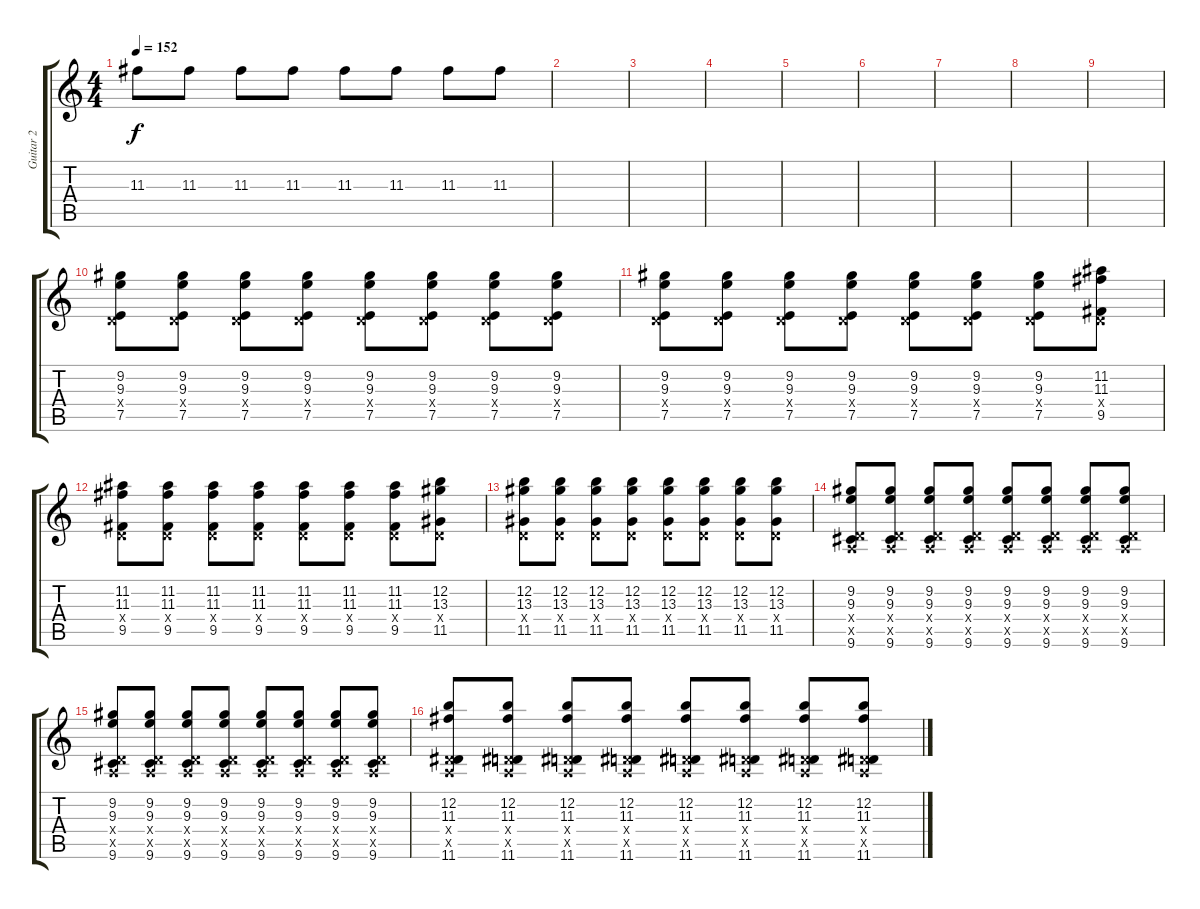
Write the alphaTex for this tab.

\track ("Guitar 2" "Guitar 2") {instrument electricguitarjazz}
\staff {score tabs}
\tuning (E4 B3 G3 D3 A2 E2) {hide}
\ts (4 4)
\tempo 152
\clef g2
\ks c
11.3.8{dy f} 11.3.8 11.3.8 11.3.8 11.3.8 11.3.8 11.3.8 11.3.8 |
|
|
|
|
|
|
|
|
(9.2 9.3 0.4{x} 7.5).8{volume 10} (9.2 9.3 0.4{x} 7.5).8 (9.2 9.3 0.4{x} 7.5).8 (9.2 9.3 0.4{x} 7.5).8 (9.2 9.3 0.4{x} 7.5).8 (9.2 9.3 0.4{x} 7.5).8 (9.2 9.3 0.4{x} 7.5).8 (9.2 9.3 0.4{x} 7.5).8 |
(9.2 9.3 0.4{x} 7.5).8 (9.2 9.3 0.4{x} 7.5).8 (9.2 9.3 0.4{x} 7.5).8 (9.2 9.3 0.4{x} 7.5).8 (9.2 9.3 0.4{x} 7.5).8 (9.2 9.3 0.4{x} 7.5).8 (9.2 9.3 0.4{x} 7.5).8 (11.2 11.3 0.4{x} 9.5).8 |
(11.2 11.3 0.4{x} 9.5).8 (11.2 11.3 0.4{x} 9.5).8 (11.2 11.3 0.4{x} 9.5).8 (11.2 11.3 0.4{x} 9.5).8 (11.2 11.3 0.4{x} 9.5).8 (11.2 11.3 0.4{x} 9.5).8 (11.2 11.3 0.4{x} 9.5).8 (12.2 13.3 0.4{x} 11.5).8 |
(12.2 13.3 0.4{x} 11.5).8 (12.2 13.3 0.4{x} 11.5).8 (12.2 13.3 0.4{x} 11.5).8 (12.2 13.3 0.4{x} 11.5).8 (12.2 13.3 0.4{x} 11.5).8 (12.2 13.3 0.4{x} 11.5).8 (12.2 13.3 0.4{x} 11.5).8 (12.2 13.3 0.4{x} 11.5).8 |
(9.2 9.3 0.4{x} 0.5{x} 9.6).8 (9.2 9.3 0.4{x} 0.5{x} 9.6).8 (9.2 9.3 0.4{x} 0.5{x} 9.6).8 (9.2 9.3 0.4{x} 0.5{x} 9.6).8 (9.2 9.3 0.4{x} 0.5{x} 9.6).8 (9.2 9.3 0.4{x} 0.5{x} 9.6).8 (9.2 9.3 0.4{x} 0.5{x} 9.6).8 (9.2 9.3 0.4{x} 0.5{x} 9.6).8 |
(9.2 9.3 0.4{x} 0.5{x} 9.6).8 (9.2 9.3 0.4{x} 0.5{x} 9.6).8 (9.2 9.3 0.4{x} 0.5{x} 9.6).8 (9.2 9.3 0.4{x} 0.5{x} 9.6).8 (9.2 9.3 0.4{x} 0.5{x} 9.6).8 (9.2 9.3 0.4{x} 0.5{x} 9.6).8 (9.2 9.3 0.4{x} 0.5{x} 9.6).8 (9.2 9.3 0.4{x} 0.5{x} 9.6).8 |
(12.2 11.3 0.4{x} 0.5{x} 11.6).8 (12.2 11.3 0.4{x} 0.5{x} 11.6).8 (12.2 11.3 0.4{x} 0.5{x} 11.6).8 (12.2 11.3 0.4{x} 0.5{x} 11.6).8 (12.2 11.3 0.4{x} 0.5{x} 11.6).8 (12.2 11.3 0.4{x} 0.5{x} 11.6).8 (12.2 11.3 0.4{x} 0.5{x} 11.6).8 (12.2 11.3 0.4{x} 0.5{x} 11.6).8
